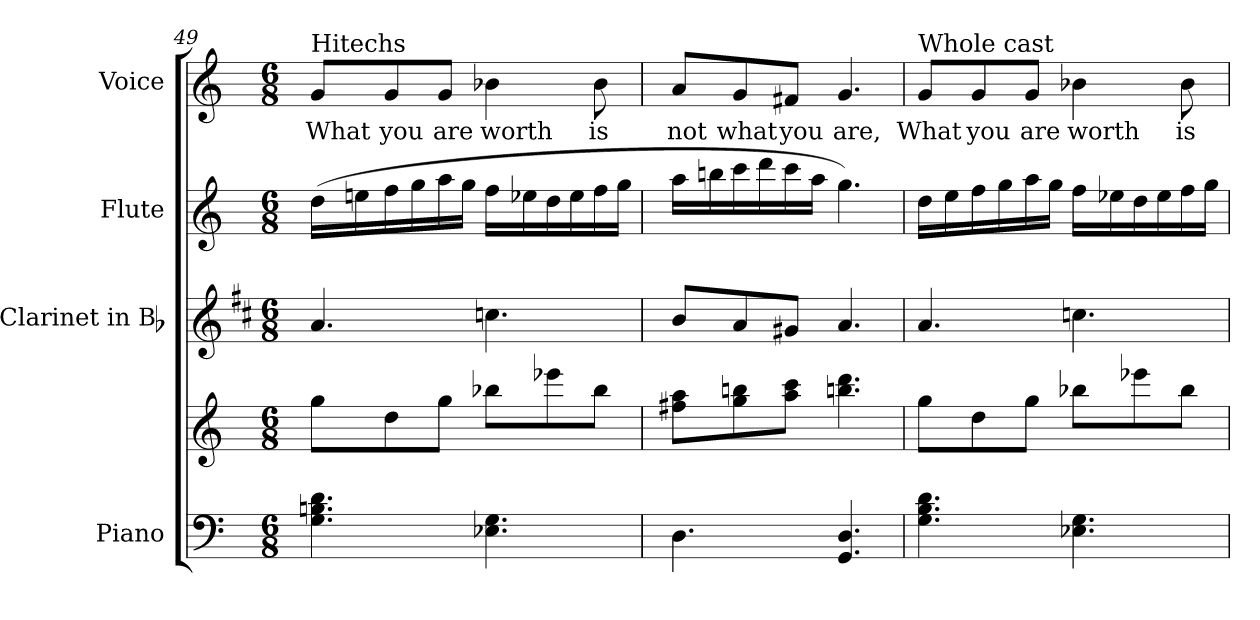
**kern	**kern	**kern	**kern	**kern	**text
*part4	*part4	*part3	*part2	*part1	*part1
*staff5	*staff4	*staff3	*staff2	*staff1	*staff1
*I"Piano	*	*I"Clarinet in Bb	*I"Flute	*I"Voice	*
*I'Pno.	*	*I'Cl.	*I'Fl.	*I'Voice	*
!!LO:LB:g=z
*clefF4	*clefG2	*clefG2	*clefG2	*clefG2	*
*	*	*ITrd1c2	*	*	*
*k[]	*k[]	*k[]	*k[]	*k[]	*
*C:	*C:	*C:	*C:	*C:	*
*M6/8	*M6/8	*M6/8	*M6/8	*M6/8	*
=49	=49	=49	=49	=49	=49
!	!	!	!	!LO:TX:a:t=Hitechs	!
!	!	!	!	!	!LO:LY:b:color=#000000
4.Gi\ 4.Bni 4.di	8ggi\L	4.gi/	(16ddi\LL	8gi/L	What
.	.	.	16eeni\	.	.
!	!	!	!	!	!LO:LY:b:color=#000000
.	8ddi\	.	16ffi\	8gi/	you
.	.	.	16ggi\	.	.
!	!	!	!	!	!LO:LY:b:color=#000000
.	8ggi\J	.	16aai\	8gi/J	are
.	.	.	16ggi\JJ	.	.
!	!	!	!	!	!LO:LY:b:color=#000000
4.E-Xi\ 4.Gi	8bb-Xi\L	4.b-Xi\	16ffi\LL	4b-Xi\	worth
.	.	.	16ee-Xi\	.	.
.	8eee-Xi\	.	16ddi\	.	.
.	.	.	16ee-i\	.	.
!	!	!	!	!	!LO:LY:b:color=#000000
.	8bb-i\J	.	16ffi\	8b-i\	is
.	.	.	16ggi\JJ	.	.
=50	=50	=50	=50	=50	=50
!	!	!	!	!	!LO:LY:b:color=#000000
4.Di\	8ff#Xi\ 8aaiL	8ai/L	16aai\LL	8ai/L	not
.	.	.	16bbni\	.	.
!	!	!	!	!	!LO:LY:b:color=#000000
.	8ggi\ 8bbni	8gi/	16ccci\	8gi/	what
.	.	.	16dddi\	.	.
!	!	!	!	!	!LO:LY:b:color=#000000
.	8aai\ 8ccciJ	8f#Xi/J	16ccci\	8f#Xi/J	you
.	.	.	16aai\JJ	.	.
!	!	!	!	!	!LO:LY:b:color=#000000
4.GGi/ 4.Di	4.bbni\ 4.dddi	4.gi/	4.ggi\)	4.gi/	are,
=51	=51	=51	=51	=51	=51
!	!	!	!	!LO:TX:a:t=Whole cast	!
!	!	!	!	!	!LO:LY:b:color=#000000
4.Gi\ 4.Bi 4.di	8ggi\L	4.gi/	16ddi\LL	8gi/L	What
.	.	.	16eei\	.	.
!	!	!	!	!	!LO:LY:b:color=#000000
.	8ddi\	.	16ffi\	8gi/	you
.	.	.	16ggi\	.	.
!	!	!	!	!	!LO:LY:b:color=#000000
.	8ggi\J	.	16aai\	8gi/J	are
.	.	.	16ggi\JJ	.	.
!	!	!	!	!	!LO:LY:b:color=#000000
4.E-Xi\ 4.Gi	8bb-Xi\L	4.b-Xi\	16ffi\LL	4b-Xi\	worth
.	.	.	16ee-Xi\	.	.
.	8eee-Xi\	.	16ddi\	.	.
.	.	.	16ee-i\	.	.
!	!	!	!	!	!LO:LY:b:color=#000000
.	8bb-i\J	.	16ffi\	8b-i\	is
.	.	.	16ggi\JJ	.	.
=	=	=	=	=	=
*-	*-	*-	*-	*-	*-
